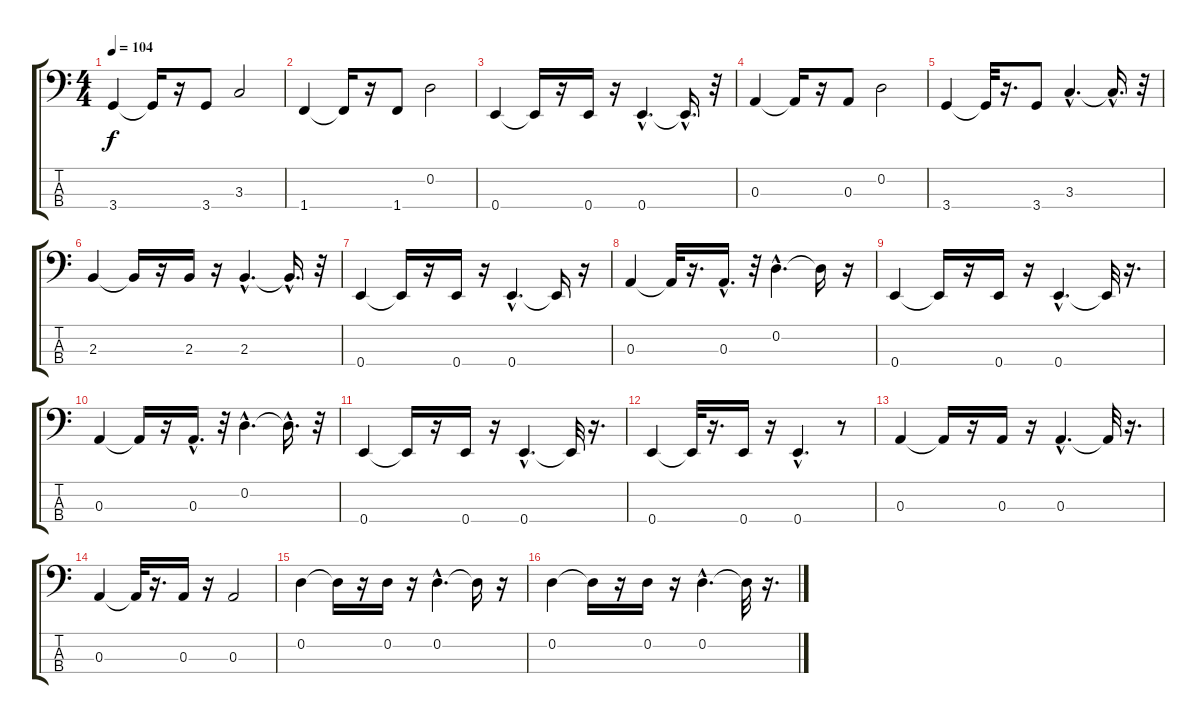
\track "" {instrument electricbassfinger}
\staff {score tabs}
\tuning (G2 D2 A1 E1) {hide}
\ts (4 4)
\tempo 104
\clef f4
\ks c
3.4.4{dy f} 3.4{t}.16 r.16 3.4.8 3.3.2 |
1.4.4 1.4{t}.16 r.16 1.4.8 0.2.2 |
0.4.4 0.4{t}.16 r.16 0.4.16 r.16 0.4{hac}.4{d} 0.4{hac t}.16{d} r.32 |
0.3.4 0.3{t}.16 r.16 0.3.8 0.2.2 |
3.4.4 3.4{t}.32 r.16{d} 3.4.8 3.3{hac}.4{d} 3.3{hac t}.16{d} r.32 |
2.3.4 2.3{t}.16 r.16 2.3.16 r.16 2.3{hac}.4{d} 2.3{hac t}.16{d} r.32 |
0.4.4 0.4{t}.16 r.16 0.4.16 r.16 0.4{hac}.4{d} 0.4{t}.16 r.16 |
0.3.4 0.3{t}.32 r.16{d} 0.3{hac}.16{d} r.32 0.2{hac}.4{d} 0.2{t}.16 r.16 |
0.4.4 0.4{t}.16 r.16 0.4.16 r.16 0.4{hac}.4{d} 0.4{t}.32 r.16{d} |
0.3.4 0.3{t}.16 r.16 0.3{hac}.16{d} r.32 0.2{hac}.4{d} 0.2{hac t}.16{d} r.32 |
0.4.4 0.4{t}.16 r.16 0.4.16 r.16 0.4{hac}.4{d} 0.4{t}.32 r.16{d} |
0.4.4 0.4{t}.32 r.16{d} 0.4.16 r.16 0.4{hac}.4{d} r.8 |
0.3.4 0.3{t}.16 r.16 0.3.16 r.16 0.3{hac}.4{d} 0.3{t}.32 r.16{d} |
0.3.4 0.3{t}.32 r.16{d} 0.3.16 r.16 0.3.2 |
0.2.4 0.2{t}.16 r.16 0.2.16 r.16 0.2{hac}.4{d} 0.2{t}.16 r.16 |
0.2.4 0.2{t}.16 r.16 0.2.16 r.16 0.2{hac}.4{d} 0.2{t}.32 r.16{d}
